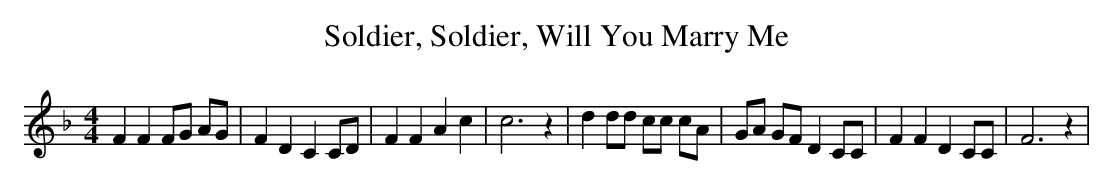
X:1
T:Soldier, Soldier, Will You Marry Me
M:4/4
L:1/8
K:F
 F2 F2 FG AG| F2 D2 C2 CD| F2 F2 A2 c2| c6 z2| d2 dd cc cA| GA GF D2 CC|\
 F2 F2 D2 CC| F6 z2|
